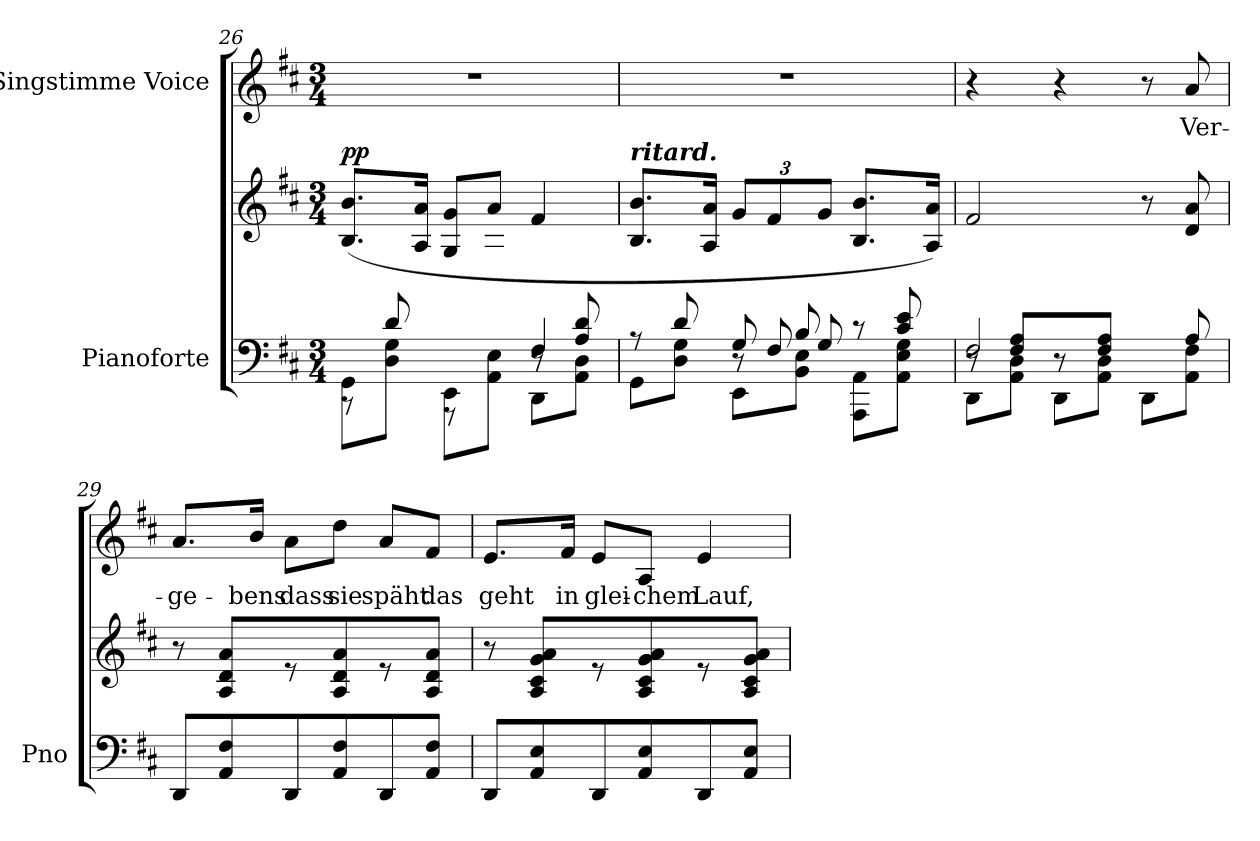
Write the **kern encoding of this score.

**kern	**kern	**dynam	**kern	**text
*part2	*part2	*part2	*part1	*part1
*staff3	*staff2	*staff2/3	*staff1	*staff1
*I"Pianoforte	*	*	*I"Singstimme Voice	*
*I'Pno	*	*	*	*
*clefF4	*clefG2	*	*clefG2	*
*k[f#c#]	*k[f#c#]	*	*k[f#c#]	*
*M3/4	*M3/4	*	*M3/4	*
=26	=26	=26	=26	=26
*^	*^	*	*	*
*	*^	*	*	*	*	*
!	!	!	!	!	!LO:DY:a	!	!
8GG\L	8r	2ryy	(8.B/ 8.b/L	4.ryy	pp	2.r	.
8D\ 8G\J	8d/L	.	.	.	.	.	.
.	.	.	16A/ 16a/Jk	.	.	.	.
8EE\L	8r	.	8G/ 8g/L	.	.	.	.
8AA\ 8E\J	8ryy	.	8a/J	8A\ 8c#\J	.	.	.
8DD\L	8r	4F#/	4f#/	4ryy	.	.	.
8AA\ 8D\J	8A/ 8d/	.	.	.	.	.	.
*	*	*	*v	*v	*	*	*
=27	=27	=27	=27	=27	=27	=27
!	!	!	!LO:TX:a:Bi:t=ritard.	!	!	!
8r	4ryy	8GG\L	8.B/ 8.b/L	.	2.r	.
8d/	.	8D\ 8G\J	.	.	.	.
.	.	.	16A/ 16a/Jk	.	.	.
*	*Xtuplet	*	*Xbrackettup	*	*	*
8r	12G/	8EE\L	12g/L	.	.	.
.	12F#/	.	12f#/	.	.	.
8B/	.	8BB\ 8E\J	.	.	.	.
.	12G/	.	12g/J	.	.	.
8r	4ryy	8AAA\ 8AA\L	8.B/ 8.b/L	.	.	.
8c#/ 8e/	.	8AA\ 8E\ 8G\J	.	.	.	.
.	.	.	16A/ 16a/Jk)	.	.	.
=28	=28	=28	=28	=28	=28	=28
8r	8DD\L	2F#/	2f#/	.	4r	.
8F#/ 8A/L	8AA\ 8D\J	.	.	.	.	.
8r	8DD\L	.	.	.	4r	.
8F#/ 8A/J	8AA\ 8D\J	.	.	.	.	.
8DD\L	8ryy	4ryy	8r	.	8r	.
8AA\ 8F#\J	8A/	.	8d/ 8a/	.	8a/	Ver-
*v	*v	*v	*	*	*	*
=29	=29	=29	=29	=29
8DD/L	8r	.	8.a/L	-ge-
8AA/ 8F#/	8A/ 8d/ 8a/L	.	.	.
.	.	.	16b/Jk	-bens
8DD/	8r	.	8a\L	dass
8AA/ 8F#/	8A/ 8d/ 8a/	.	8dd\J	sie
8DD/	8r	.	8a/L	späht
8AA/ 8F#/J	8A/ 8d/ 8a/J	.	8f#/J	das
=30	=30	=30	=30	=30
8DD/L	8r	.	8.e/L	geht
8AA/ 8E/	8A/ 8c#/ 8g/ 8a/L	.	.	.
.	.	.	16f#/Jk	in
8DD/	8r	.	8e/L	glei-
8AA/ 8E/	8A/ 8c#/ 8g/ 8a/	.	8A/J	-chem
8DD/	8r	.	4e/	Lauf,
8AA/ 8E/J	8A/ 8c#/ 8g/ 8a/J	.	.	.
=	=	=	=	=
*-	*-	*-	*-	*-
